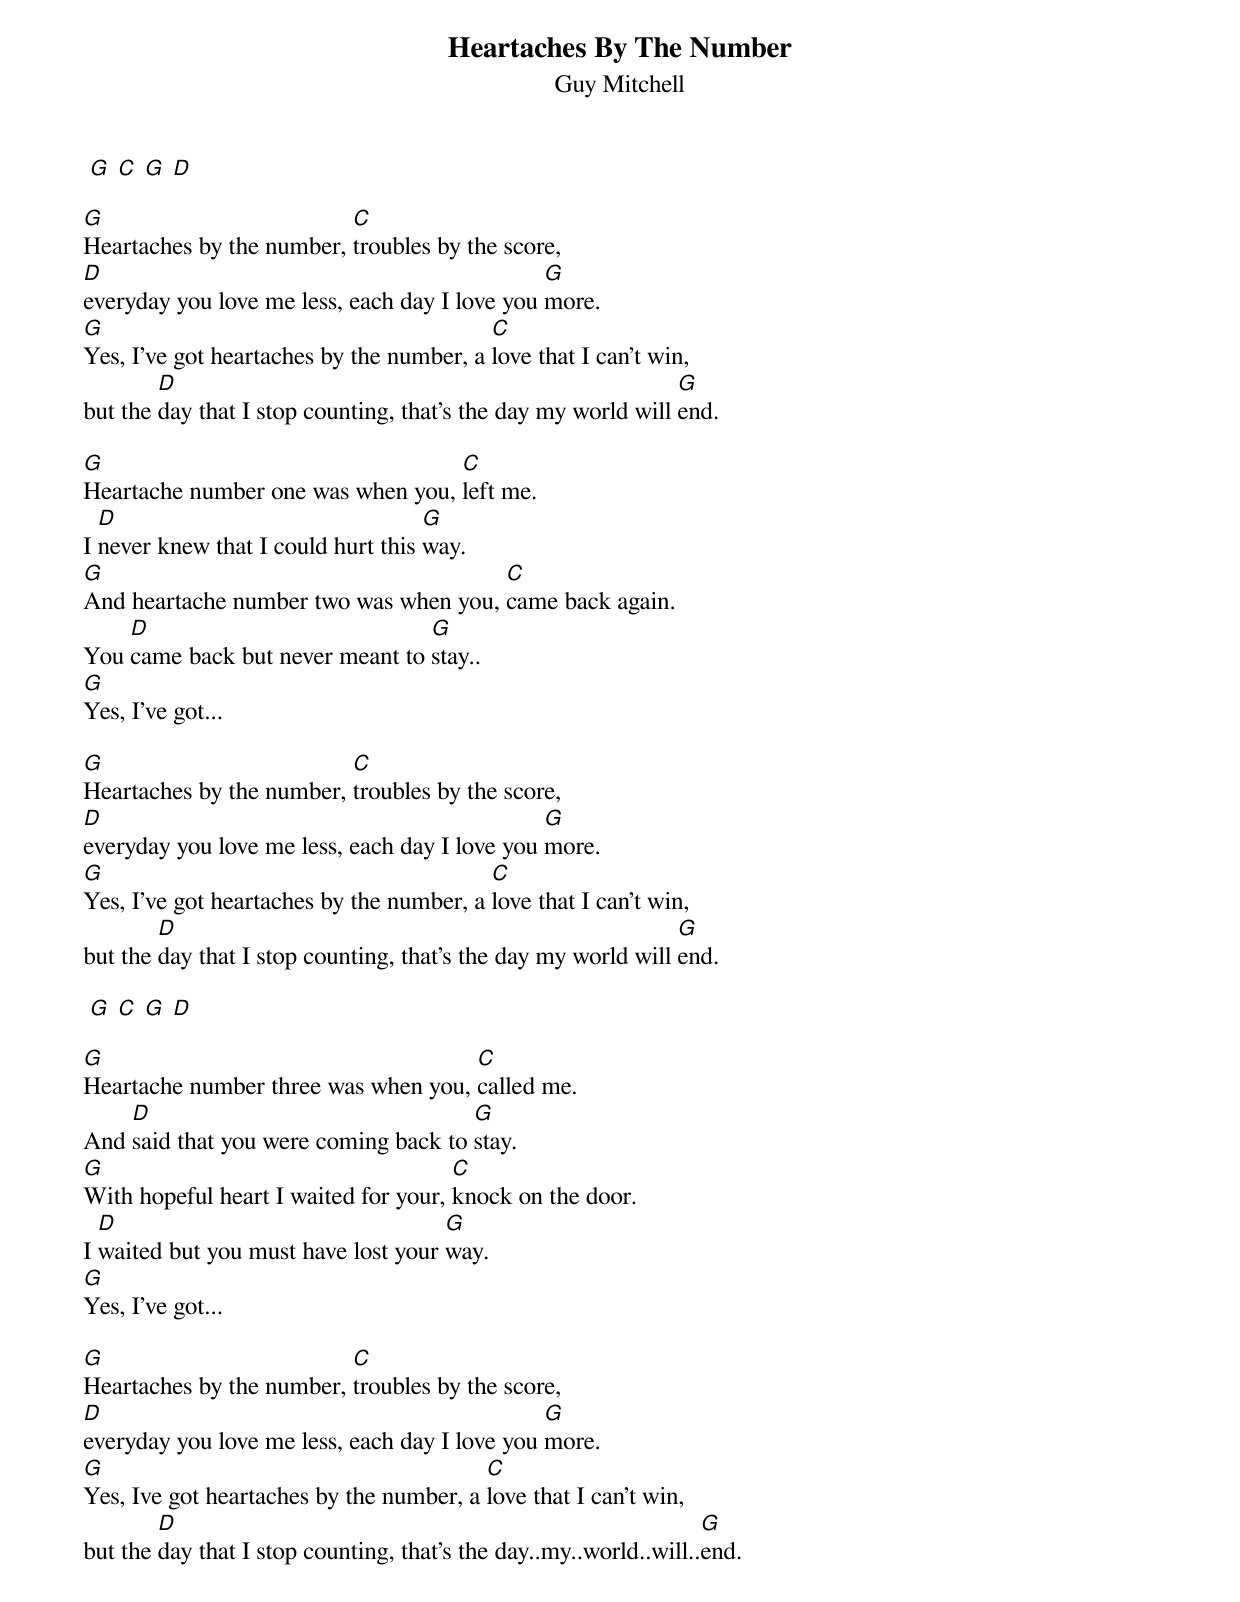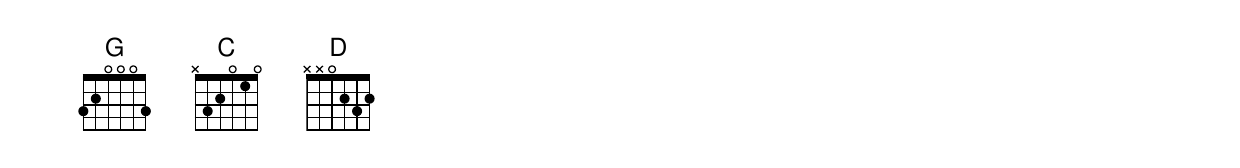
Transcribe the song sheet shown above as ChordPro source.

{title: Heartaches By The Number}
{subtitle: Guy Mitchell}

 [G] [C] [G] [D]

[G]Heartaches by the number, [C]troubles by the score,
[D]everyday you love me less, each day I love you [G]more.
[G]Yes, I've got heartaches by the number, a [C]love that I can't win,
but the [D]day that I stop counting, that's the day my world will [G]end.

[G]Heartache number one was when you, [C]left me.
I [D]never knew that I could hurt this [G]way.
[G]And heartache number two was when you, [C]came back again.
You [D]came back but never meant to [G]stay..
[G]Yes, I've got...

[G]Heartaches by the number, [C]troubles by the score,
[D]everyday you love me less, each day I love you [G]more.
[G]Yes, I've got heartaches by the number, a [C]love that I can't win,
but the [D]day that I stop counting, that's the day my world will [G]end.

 [G] [C] [G] [D]

[G]Heartache number three was when you, [C]called me.
And [D]said that you were coming back to [G]stay.
[G]With hopeful heart I waited for your, [C]knock on the door.
I [D]waited but you must have lost your [G]way.
[G]Yes, I've got...

[G]Heartaches by the number, [C]troubles by the score,
[D]everyday you love me less, each day I love you [G]more.
[G]Yes, Ive got heartaches by the number, a [C]love that I can't win,
but the [D]day that I stop counting, that's the day..my..world..will..[G]end.
